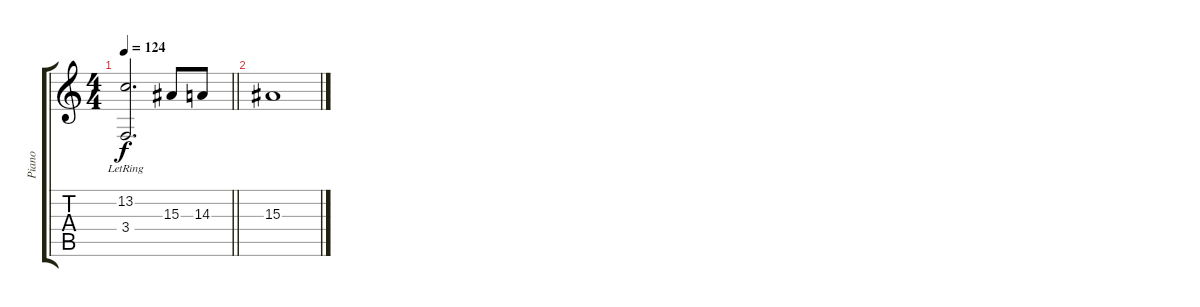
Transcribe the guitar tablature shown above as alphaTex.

\track ("Piano" "Piano") {instrument acousticgrandpiano}
\staff {score tabs}
\tuning (E4 B3 G3 D3 A2 E2) {hide}
\ts (4 4)
\tempo 124
\clef g2
\barLineRight lightlight
\ks c
(13.2 3.4{lr}).2{d dy f} 15.3.8 14.3.8 |
15.3.1
